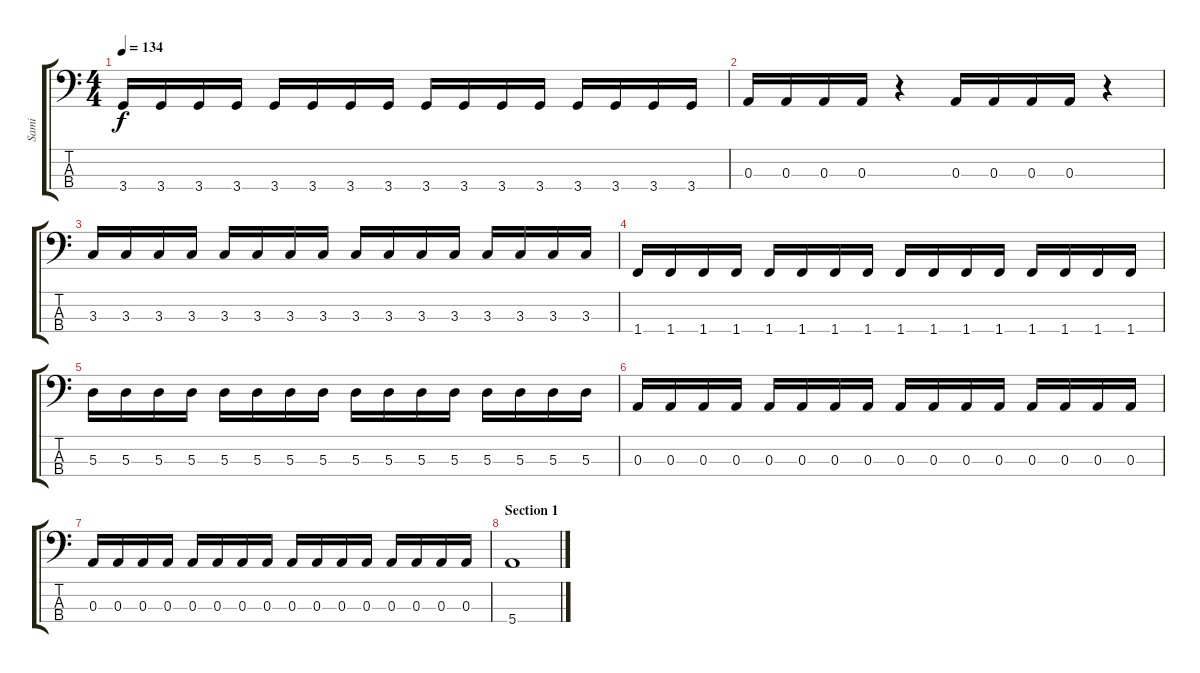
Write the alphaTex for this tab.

\track ("Sami" "Sami") {instrument electricbasspick}
\staff {score tabs}
\tuning (G2 D2 A1 E1) {hide}
\ts (4 4)
\tempo 134
\clef f4
\ks c
3.4.16{dy f} 3.4.16 3.4.16 3.4.16 3.4.16 3.4.16 3.4.16 3.4.16 3.4.16 3.4.16 3.4.16 3.4.16 3.4.16 3.4.16 3.4.16 3.4.16 |
0.3.16 0.3.16 0.3.16 0.3.16 r.4 0.3.16 0.3.16 0.3.16 0.3.16 r.4 |
3.3.16 3.3.16 3.3.16 3.3.16 3.3.16 3.3.16 3.3.16 3.3.16 3.3.16 3.3.16 3.3.16 3.3.16 3.3.16 3.3.16 3.3.16 3.3.16 |
1.4.16 1.4.16 1.4.16 1.4.16 1.4.16 1.4.16 1.4.16 1.4.16 1.4.16 1.4.16 1.4.16 1.4.16 1.4.16 1.4.16 1.4.16 1.4.16 |
5.3.16 5.3.16 5.3.16 5.3.16 5.3.16 5.3.16 5.3.16 5.3.16 5.3.16 5.3.16 5.3.16 5.3.16 5.3.16 5.3.16 5.3.16 5.3.16 |
0.3.16 0.3.16 0.3.16 0.3.16 0.3.16 0.3.16 0.3.16 0.3.16 0.3.16 0.3.16 0.3.16 0.3.16 0.3.16 0.3.16 0.3.16 0.3.16 |
0.3.16 0.3.16 0.3.16 0.3.16 0.3.16 0.3.16 0.3.16 0.3.16 0.3.16 0.3.16 0.3.16 0.3.16 0.3.16 0.3.16 0.3.16 0.3.16 |
\section ("" "Section 1")
5.4.1
